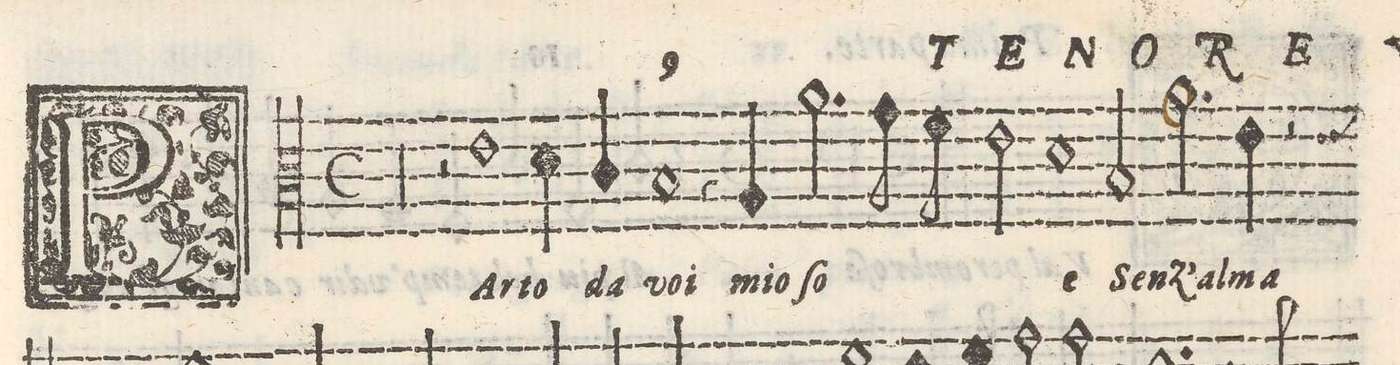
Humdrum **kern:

**kern	**text
*I"TENORE	*
*clefC3	*
*k[]	*
*met(c)	*
*M2/1	*
00r	.
=2-	=2-
=3-	=3-
2r	.
1e	Ar-
4d\	-to
4c/	da
=4-	=4-
1B	voi
4r	.
4A/	mio
2.a\	ſo-
=5-	=5-
8g\	.
8f\	.
2e\	.
1d	-e
=6-	=6-
2B/	Sen-
2.g\	-Z` al-
4e\	-ma
2r	.
=7-	=7-
*-	*-
